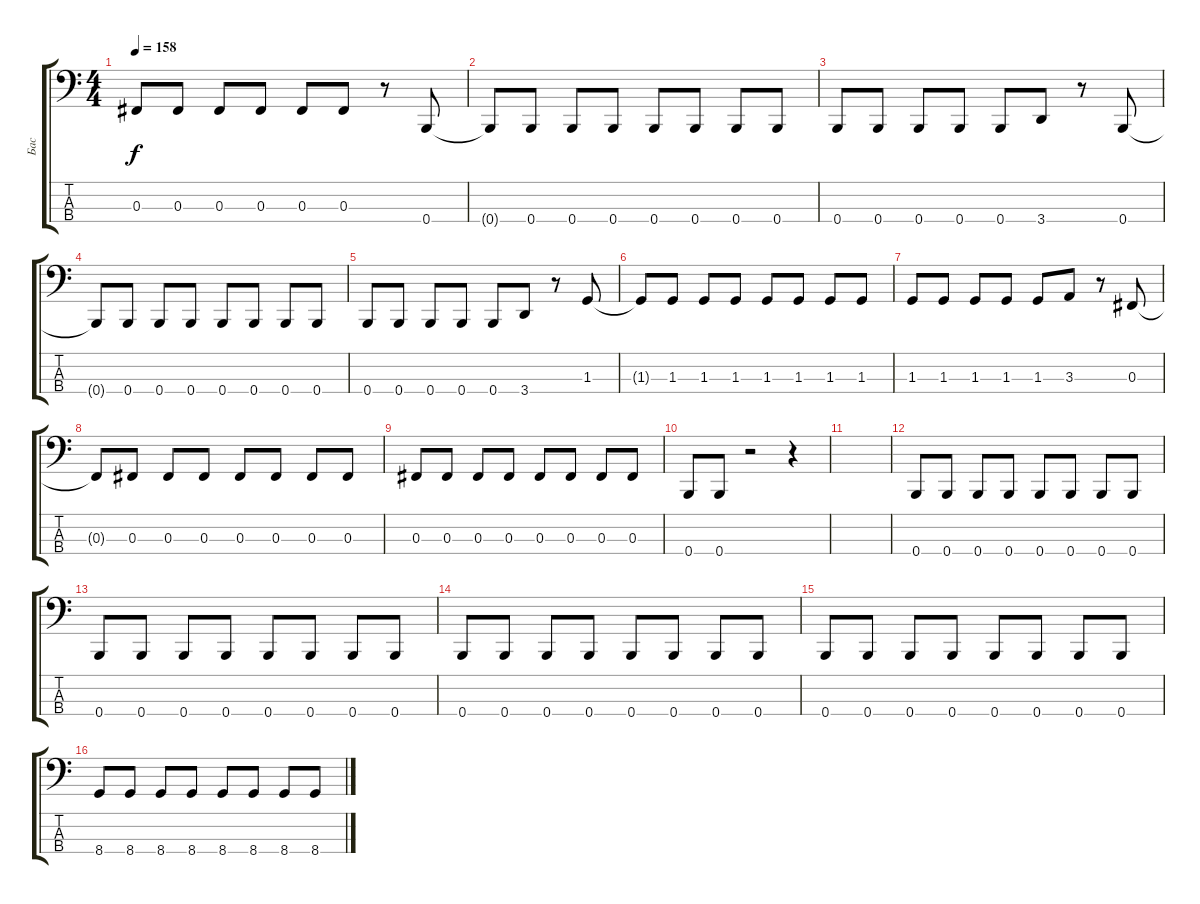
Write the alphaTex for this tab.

\track ("Бас" "Бас") {instrument electricbasspick}
\staff {score tabs}
\tuning (E2 B1 Gb1 B0) {hide}
\ts (4 4)
\tempo 158
\clef f4
\ks c
0.3.8{dy f} 0.3.8 0.3.8 0.3.8 0.3.8 0.3.8 r.8 0.4.8 |
0.4{t}.8 0.4.8 0.4.8 0.4.8 0.4.8 0.4.8 0.4.8 0.4.8 |
0.4.8 0.4.8 0.4.8 0.4.8 0.4.8 3.4.8 r.8 0.4.8 |
0.4{t}.8 0.4.8 0.4.8 0.4.8 0.4.8 0.4.8 0.4.8 0.4.8 |
0.4.8 0.4.8 0.4.8 0.4.8 0.4.8 3.4.8 r.8 1.3.8 |
1.3{t}.8 1.3.8 1.3.8 1.3.8 1.3.8 1.3.8 1.3.8 1.3.8 |
1.3.8 1.3.8 1.3.8 1.3.8 1.3.8 3.3.8 r.8 0.3.8 |
0.3{t}.8 0.3.8 0.3.8 0.3.8 0.3.8 0.3.8 0.3.8 0.3.8 |
0.3.8 0.3.8 0.3.8 0.3.8 0.3.8 0.3.8 0.3.8 0.3.8 |
0.4.8 0.4.8 r.2 r.4 |
|
0.4.8 0.4.8 0.4.8 0.4.8 0.4.8 0.4.8 0.4.8 0.4.8 |
0.4.8 0.4.8 0.4.8 0.4.8 0.4.8 0.4.8 0.4.8 0.4.8 |
0.4.8 0.4.8 0.4.8 0.4.8 0.4.8 0.4.8 0.4.8 0.4.8 |
0.4.8 0.4.8 0.4.8 0.4.8 0.4.8 0.4.8 0.4.8 0.4.8 |
8.4.8 8.4.8 8.4.8 8.4.8 8.4.8 8.4.8 8.4.8 8.4.8
